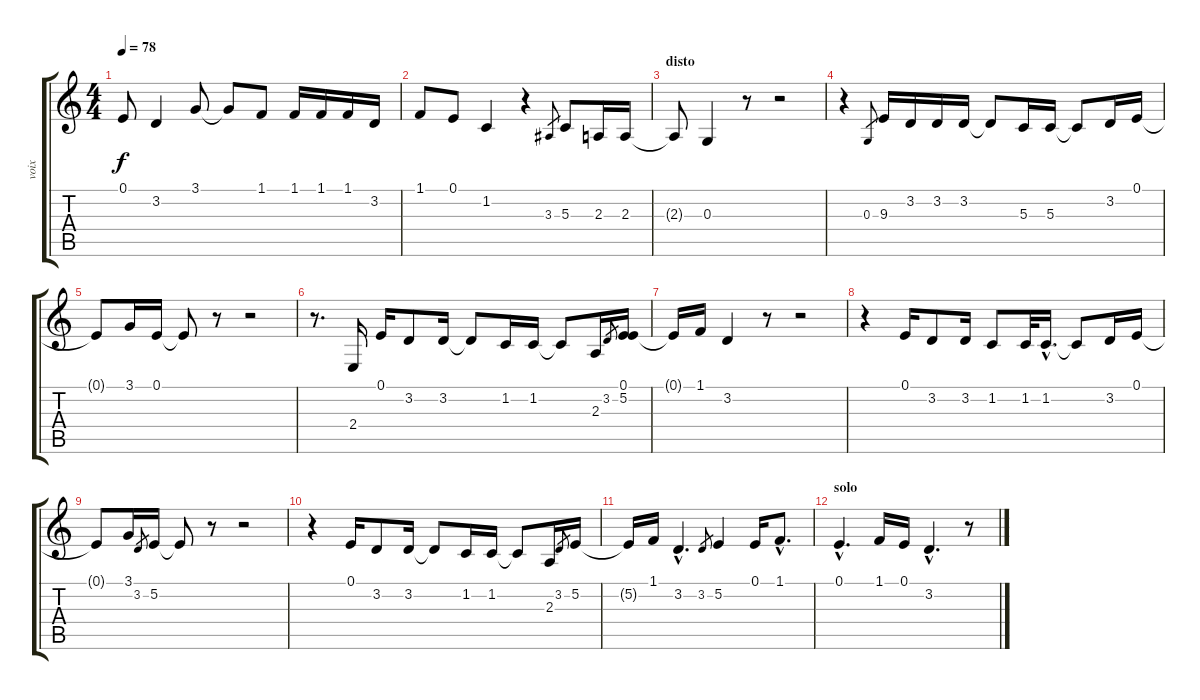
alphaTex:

\track ("voix" "voix") {instrument lead2sawtooth}
\staff {score tabs}
\tuning (E4 B3 G3 D3 A2 E2) {hide}
\ts (4 4)
\tempo 78
\clef g2
\ks c
0.1{t}.8{dy f} 3.2.4 3.1.8 3.1{t}.8 1.1.8 1.1.16 1.1.16 1.1.16 3.2.16 |
1.1.8 0.1.8 1.2.4 r.4 3.3.8{gr} 5.3.8 2.3.16 2.3.16 |
\section ("" "disto")
2.3{t}.8 0.3.4 r.8 r.2 |
r.4 0.3.8{gr} 9.3.16 3.2.16 3.2.16 3.2.16 3.2{t}.8 5.3.16 5.3.16 5.3{t}.8 3.2.16 0.1.16 |
0.1{t}.8 3.1.16 0.1.16 0.1{t}.8 r.8 r.2 |
r.8{d} 2.4.16 0.1.16 3.2.8 3.2.16 3.2{t}.8 1.2.16 1.2.16 1.2{t}.8 2.3.16 3.2.8{gr} (0.1 5.2).16 |
0.1{t}.16 1.1.16 3.2.4 r.8 r.2 |
r.4 0.1.16 3.2.8 3.2.16 1.2.8 1.2.32 1.2{hac}.16{d} 1.2{t}.8 3.2.16 0.1.16 |
0.1{t}.8 3.1.16 3.2.8{gr} 5.2.16 5.2{t}.8 r.8 r.2 |
r.4 0.1.16 3.2.8 3.2.16 3.2{t}.8 1.2.16 1.2.16 1.2{t}.8 2.3.16 3.2.8{gr} 5.2.16 |
5.2{t}.16 1.1.16 3.2{hac}.4{d} 3.2.8{gr} 5.2.4 0.1.16 1.1{hac}.8{d} |
\section ("" "solo")
0.1{hac}.4{d} 1.1.16 0.1.16 3.2{hac}.4{d} r.8
